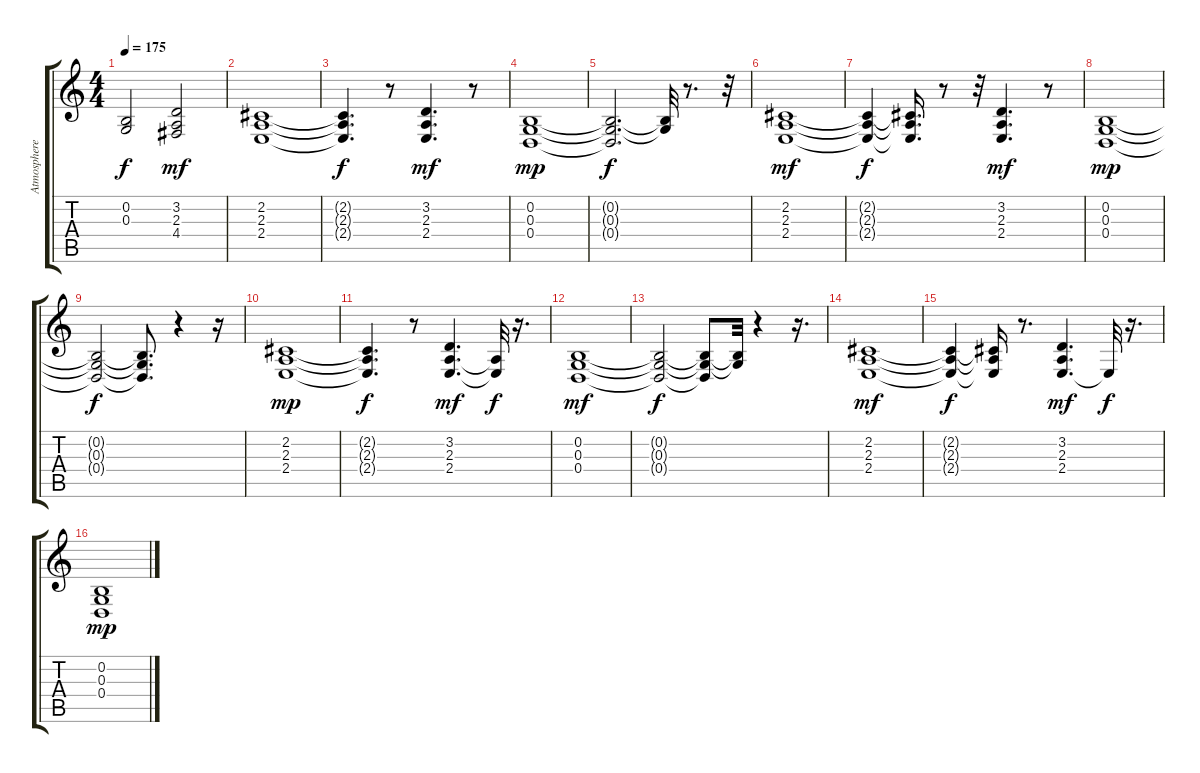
\track ("Atmosphere" "Atmosphere") {instrument fx4atmosphere}
\staff {score tabs}
\tuning (E4 B3 G3 D3 A2 E2) {hide}
\ts (4 4)
\tempo 175
\clef g2
\ks c
(0.2{t} 0.3{t}).2{dy f} (3.2 2.3 4.4).2{dy mf} |
(2.2 2.3 2.4).1 |
(2.2{t} 2.3{t} 2.4{t}).4{d dy f} r.8 (3.2 2.3 2.4).4{d dy mf} r.8 |
(0.2 0.3 0.4).1{dy mp} |
(0.2{t} 0.3{t} 0.4{t}).2{d dy f} (0.2{t} 0.3{t}).32 r.8{d} r.32 |
(2.2 2.3 2.4).1{dy mf} |
(2.2{t} 2.3{t} 2.4{t}).4{dy f} (2.2{t} 2.3{t} 2.4{t}).16{d} r.8 r.32 (3.2 2.3 2.4).4{d dy mf} r.8 |
(0.2 0.3 0.4).1{dy mp} |
(0.2{t} 0.3{t} 0.4{t}).2{dy f} (0.2{t} 0.3{t} 0.4{t}).8{d} r.4 r.16 |
(2.2 2.3 2.4).1{dy mp} |
(2.2{t} 2.3{t} 2.4{t}).4{d dy f} r.8 (3.2 2.3 2.4).4{d dy mf} (2.3{t} 2.4{t}).32{dy f} r.16{d} |
(0.2 0.3 0.4).1{dy mf} |
(0.2{t} 0.3{t} 0.4{t}).2{dy f} (0.2{t} 0.3{t} 0.4{t}).8 (0.2{t} 0.3{t}).32 r.4 r.16{d} |
(2.2 2.3 2.4).1{dy mf} |
(2.2{t} 2.3{t} 2.4{t}).4{dy f} (2.2{t} 2.3{t} 2.4{t}).16 r.8{d} (3.2 2.3 2.4).4{d dy mf} 2.4{t}.32{dy f} r.16{d} |
(0.2 0.3 0.4).1{dy mp}
